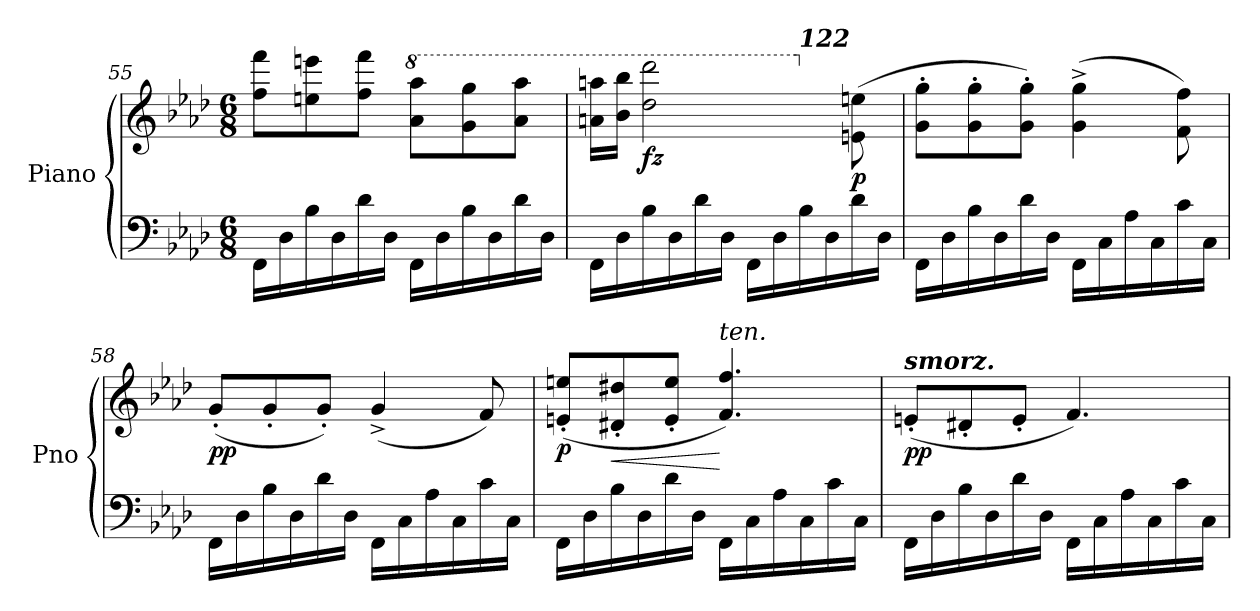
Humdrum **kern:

**kern	**kern	**dynam
*part1	*part1	*part1
*staff2	*staff1	*staff1/2
*I"Piano	*	*
*I'Pno	*	*
*clefF4	*clefG2	*
*k[b-e-a-d-]	*k[b-e-a-d-]	*
*M6/8	*M6/8	*
=55	=55	=55
16FF\LL	8ff\ 8fff\L	.
16D-\	.	.
16B-\	8een\ 8eeen\	.
16D-\	.	.
16d-\	8ff\ 8fff\J	.
16D-\JJ	.	.
*	*8va	*
16FF\LL	8aa-\ 8aaa-\L	.
16D-\	.	.
16B-\	8gg\ 8ggg\	.
16D-\	.	.
16d-\	8aa-\ 8aaa-\J	.
16D-\JJ	.	.
!!LO:LB:g=z
=56	=56	=56
*	*^	*
16FF\LL	16aan\ 16aaan\LL	2ryy	.
16D-\	16bb-\ 16bbb-\JJ	.	.
!	!	!	!LO:DY:b
16B-\	2ddd-\ 2dddd-\	.	fz
16D-\	.	.	.
16d-\	.	.	.
16D-\JJ	.	.	.
16FF\LL	.	.	.
16D-\	.	.	.
!	!	!LO:TX:a:Bi:t=122	!
16B-\	.	4ryy	.
16D-\	.	.	.
*	*X8va	*	*
!	!	!	!LO:DY:b
16d-\	(>8en\ 8een\	.	p
16D-\JJ	.	.	.
=57	=57	=57	=57
!	!LO:TX:a:Bi:t=sotto voce	!	!
*	*v	*v	*
16FF\LL	8g\' 8gg\'L	.
16D-\	.	.
16B-\	8g\' 8gg\'	.
16D-\	.	.
16d-\	8g\' 8gg\'J)	.
16D-\JJ	.	.
16FF\LL	(>4g\^ 4gg\^	.
16C\	.	.
16A-\	.	.
16C\	.	.
16c\	8f\ 8ff\)	.
16C\JJ	.	.
=58	=58	=58
!	!	!LO:DY:b
16FF\LL	(<8g'/L	pp
16D-\	.	.
16B-\	8g'/	.
16D-\	.	.
16d-\	8g'/J)	.
16D-\JJ	.	.
16FF\LL	(<4g^/	.
16C\	.	.
16A-\	.	.
16C\	.	.
16c\	8f/)	.
16C\JJ	.	.
=59	=59	=59
!	!	!LO:DY:b
16FF\LL	(<8en/' 8een/'L	p
16D-\	.	.
!	!	!LO:HP:b
16B-\	8d#X/' 8dd#X/'	<
16D-\	.	.
16d-\	8e/' 8ee/'J	.
16D-\JJ	.	.
!	!LO:TX:a:i:t=ten.	!
16FF\LL	4.f/ 4.ff/)	[
16C\	.	.
16A-\	.	.
16C\	.	.
16c\	.	.
16C\JJ	.	.
!!LO:LB:g=z
=60	=60	=60
!	!LO:TX:a:Bi:t=smorz.	!
!	!	!LO:DY:b
16FF\LL	(<8en'/L	pp
16D-\	.	.
16B-\	8d#X'/	.
16D-\	.	.
16d-\	8e'/J	.
16D-\JJ	.	.
16FF\LL	4.f/)	.
16C\	.	.
16A-\	.	.
16C\	.	.
16c\	.	.
16C\JJ	.	.
=	=	=
*-	*-	*-
